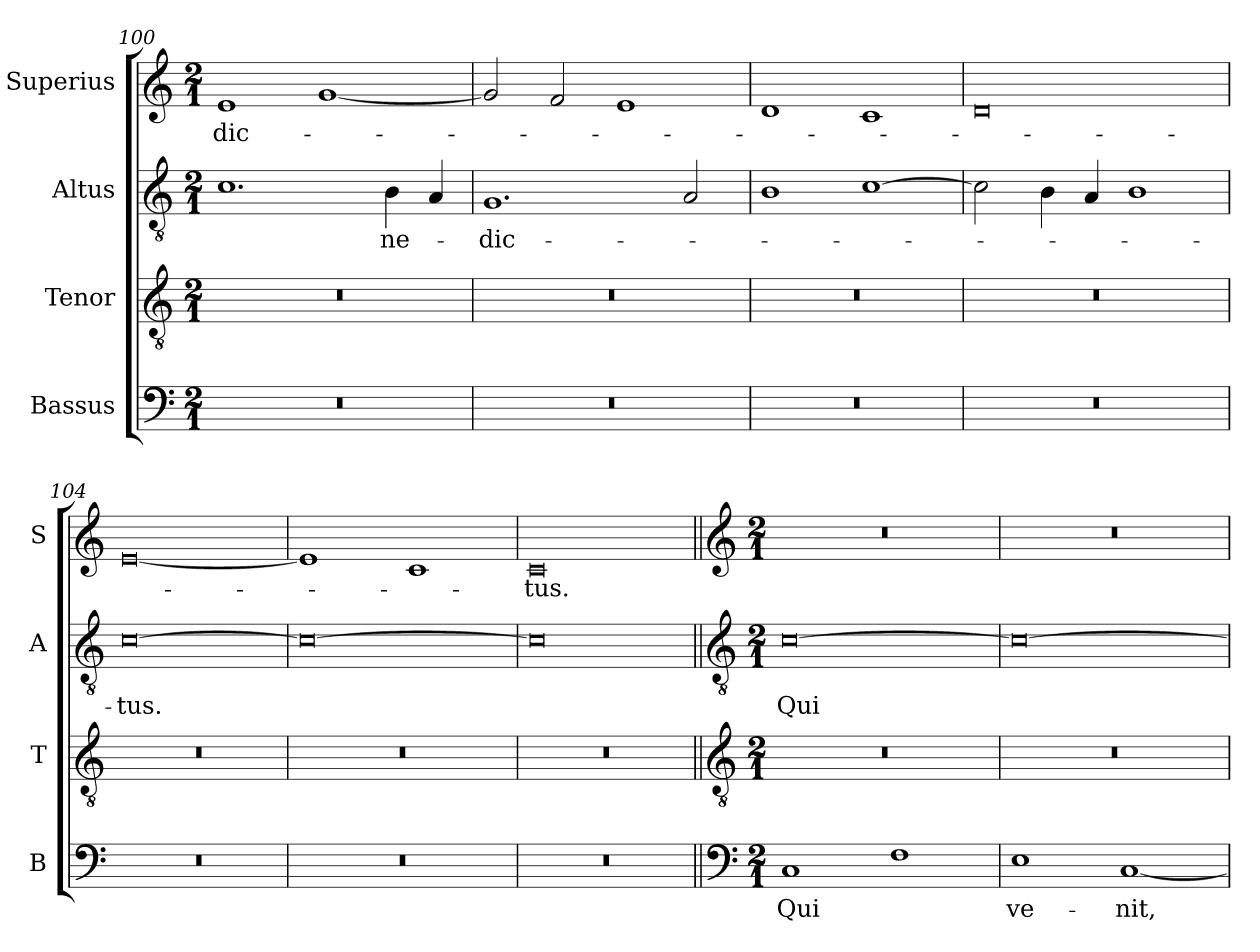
**kern	**text	**kern	**kern	**text	**kern	**text
*part4	*part4	*part3	*part2	*part2	*part1	*part1
*staff4	*staff4	*staff3	*staff2	*staff2	*staff1	*staff1
*I"Bassus	*	*I"Tenor	*I"Altus	*	*I"Superius	*
*I'B	*	*I'T	*I'A	*	*I'S	*
*clefF4	*	*clefGv2	*clefGv2	*	*clefG2	*
*k[]	*	*k[]	*k[]	*	*k[]	*
*M2/1	*	*M2/1	*M2/1	*	*M2/1	*
=100	=100	=100	=100	=100	=100	=100
0r	.	0r	1.c	.	1e	-dic-
.	.	.	.	.	[1g	.
.	.	.	4B\	-ne-	.	.
.	.	.	4A/	.	.	.
=101	=101	=101	=101	=101	=101	=101
0r	.	0r	1.G	-dic-	2g/]	.
.	.	.	.	.	2f/	.
.	.	.	.	.	1e	.
.	.	.	2A/	.	.	.
=102	=102	=102	=102	=102	=102	=102
0r	.	0r	1B	.	1d	.
.	.	.	[1c	.	1c	.
=103	=103	=103	=103	=103	=103	=103
0r	.	0r	2c\]	.	0d	.
.	.	.	4B\	.	.	.
.	.	.	4A/	.	.	.
.	.	.	1B	.	.	.
=104	=104	=104	=104	=104	=104	=104
0r	.	0r	[0c	-tus.	[0e	.
=105	=105	=105	=105	=105	=105	=105
0r	.	0r	0c_	.	1e]	.
.	.	.	.	.	1c	.
=106	=106	=106	=106	=106	=106	=106
0r	.	0r	0c]	.	0c	-tus.
!!LO:LB:g=z
=107||	=107||	=107||	=107||	=107||	=107||	=107||
*clefF4	*	*clefGv2	*clefGv2	*	*clefG2	*
*k[]	*	*k[]	*k[]	*	*k[]	*
*M2/1	*	*M2/1	*M2/1	*	*M2/1	*
1C	Qui	0r	[0c	Qui	0r	.
1F	.	.	.	.	.	.
=108	=108	=108	=108	=108	=108	=108
1E	ve-	0r	0c_	.	0r	.
[1C	-nit,	.	.	.	.	.
=	=	=	=	=	=	=
*-	*-	*-	*-	*-	*-	*-
